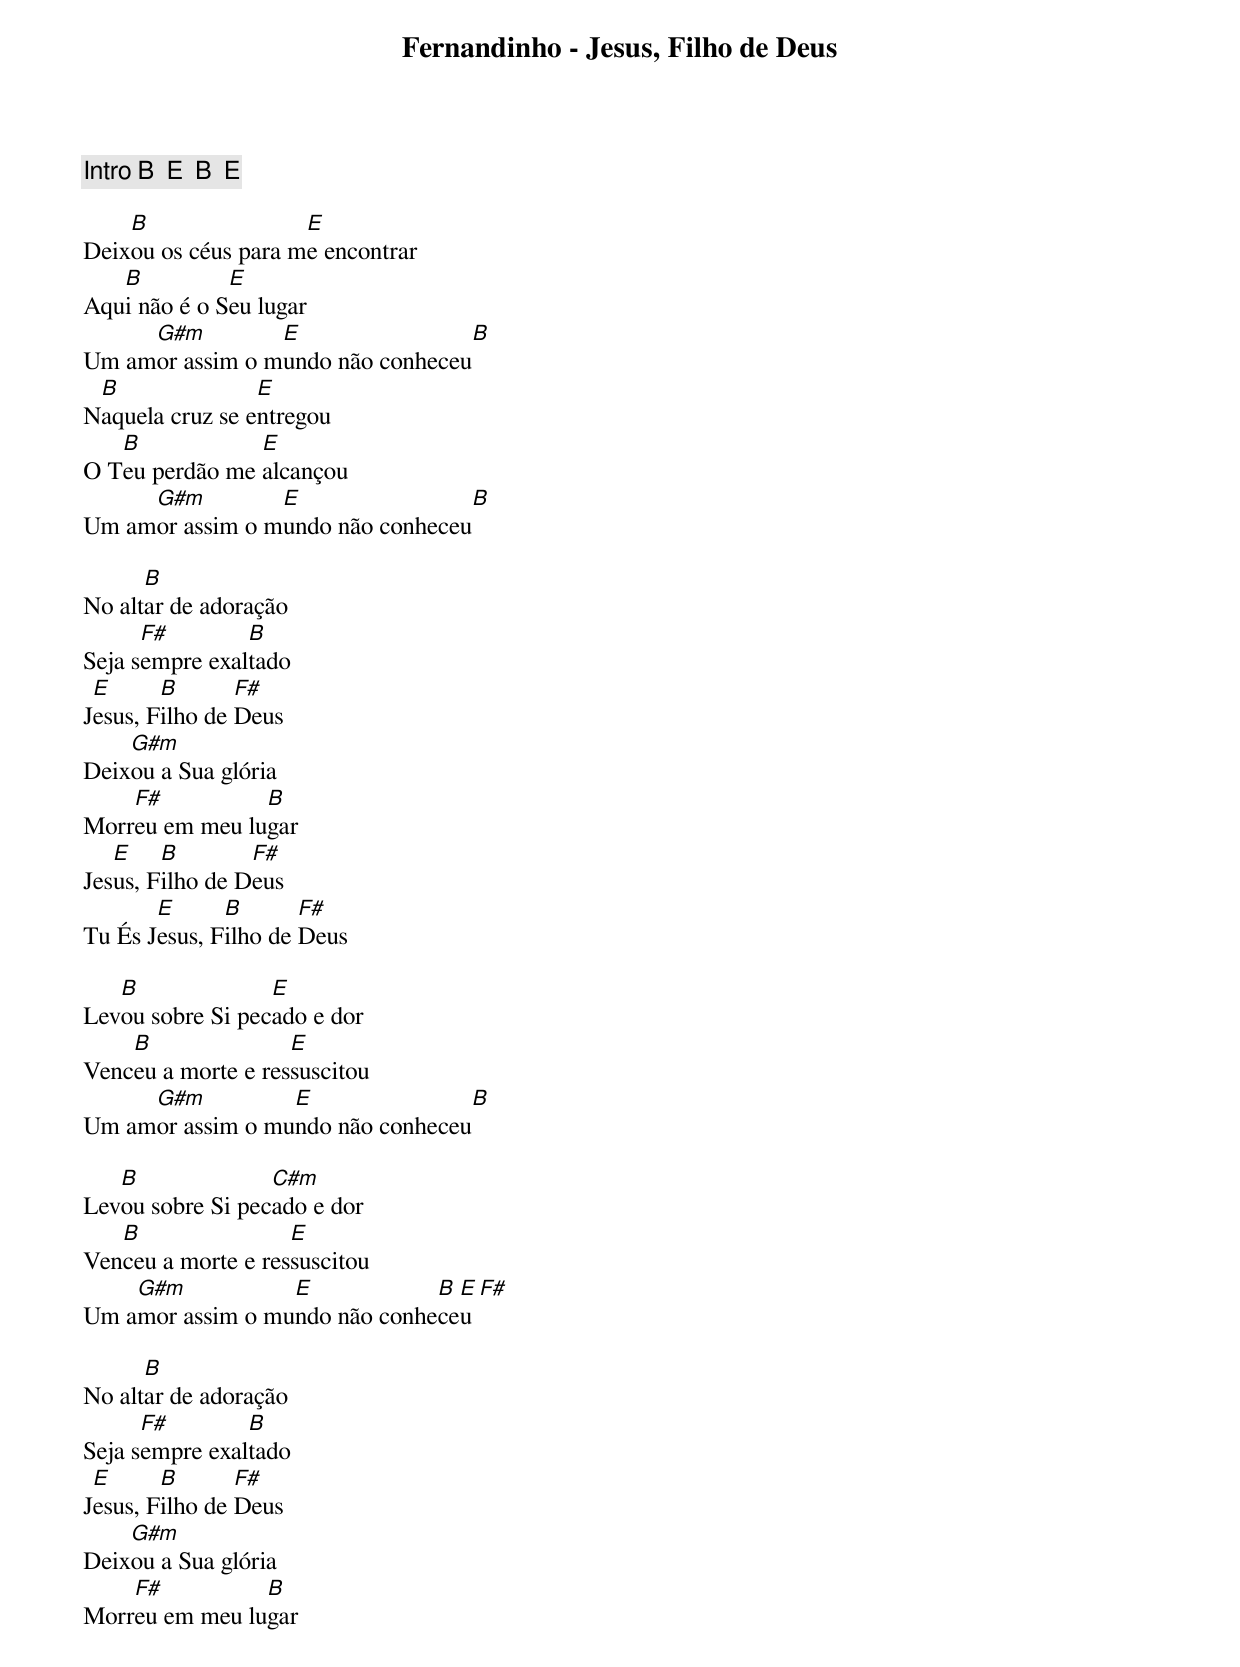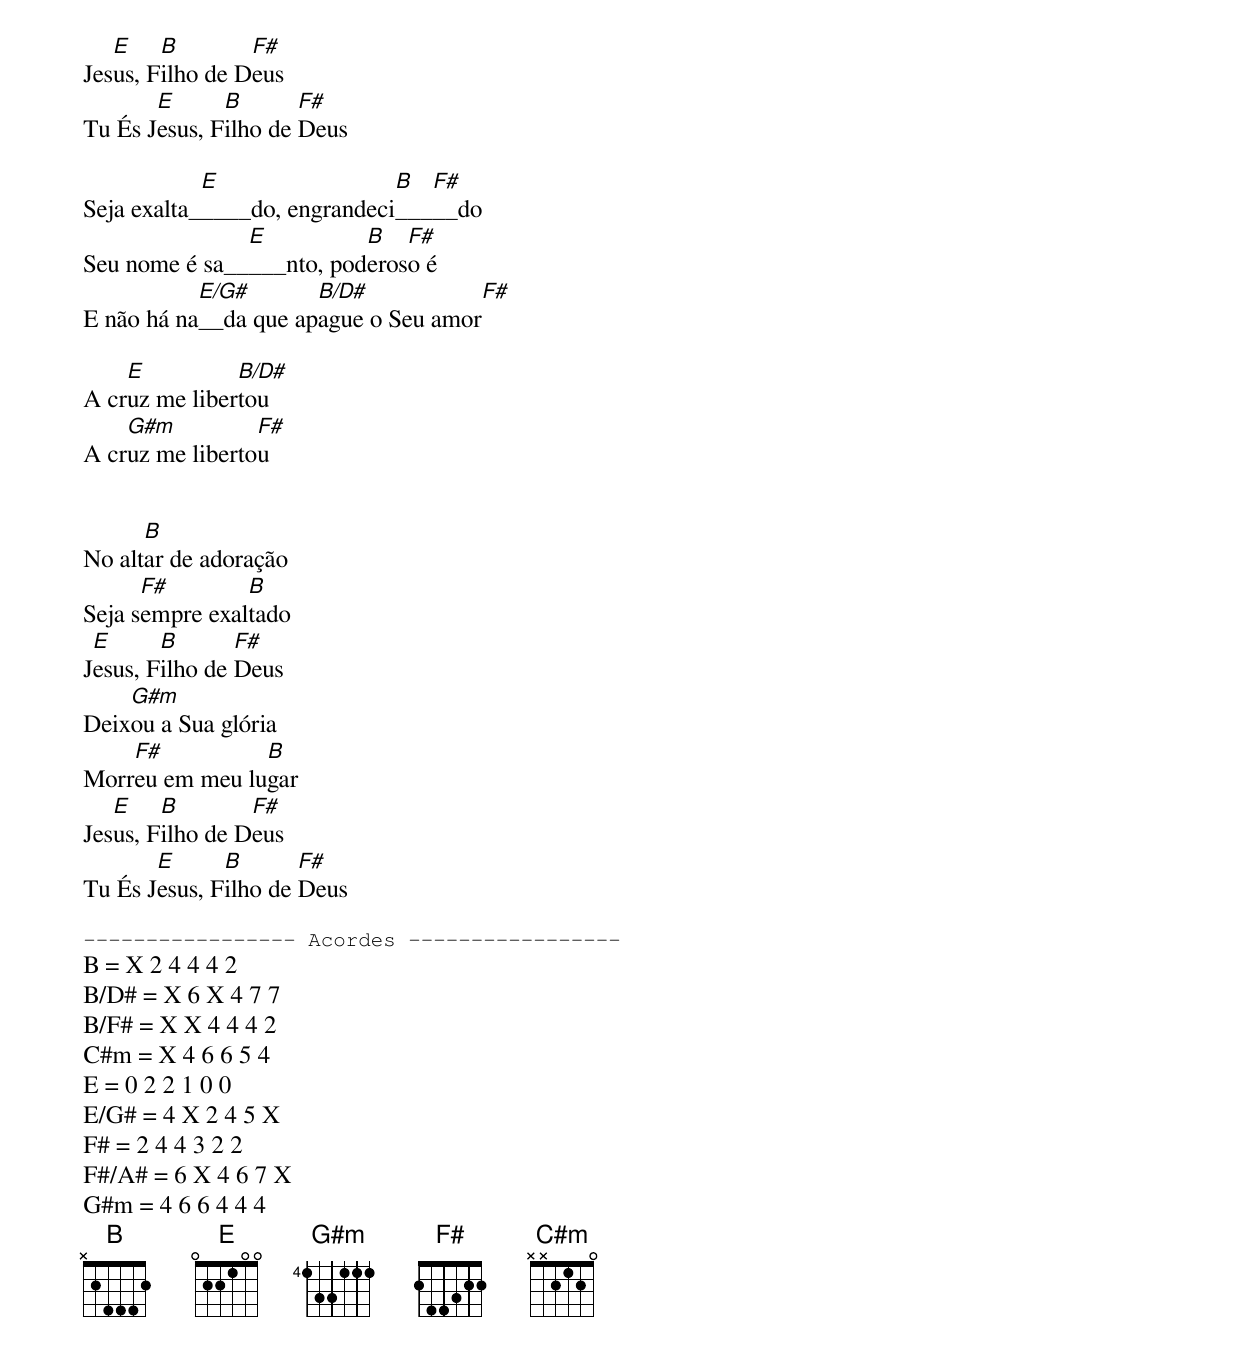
Fernandinho - Jesus, Filho de Deus

[Intro] B  E  B  E

    B                E
Deixou os céus para me encontrar
   B          E
Aqui não é o Seu lugar
     G#m         E                B
Um amor assim o mundo não conheceu
 B               E
Naquela cruz se entregou
   B            E
O Teu perdão me alcançou
     G#m         E                B
Um amor assim o mundo não conheceu

      B
No altar de adoração
      F#        B
Seja sempre exaltado
 E      B       F#
Jesus, Filho de Deus
    G#m
Deixou a Sua glória
    F#          B
Morreu em meu lugar
   E    B        F#
Jesus, Filho de Deus
       E      B       F#
Tu És Jesus, Filho de Deus

   B              E
Levou sobre Si pecado e dor
    B               E
Venceu a morte e ressuscitou
     G#m          E                B
Um amor assim o mundo não conheceu

   B              C#m
Levou sobre Si pecado e dor
   B                E
Venceu a morte e ressuscitou
    G#m           E            B E F#
Um amor assim o mundo não conheceu

      B
No altar de adoração
      F#        B
Seja sempre exaltado
 E      B       F#
Jesus, Filho de Deus
    G#m
Deixou a Sua glória
    F#          B
Morreu em meu lugar
   E    B        F#
Jesus, Filho de Deus
       E      B       F#
Tu És Jesus, Filho de Deus

            E                 B  F#
Seja exalta_____do, engrandeci_____do
               E          B   F#
Seu nome é sa_____nto, poderoso é
           E/G#       B/D#            F#
E não há na__da que apague o Seu amor

    E          B/D#
A cruz me libertou
    G#m          F#
A cruz me libertou


      B
No altar de adoração
      F#        B
Seja sempre exaltado
 E      B       F#
Jesus, Filho de Deus
    G#m
Deixou a Sua glória
    F#          B
Morreu em meu lugar
   E    B        F#
Jesus, Filho de Deus
       E      B       F#
Tu És Jesus, Filho de Deus

----------------- Acordes -----------------
B = X 2 4 4 4 2
B/D# = X 6 X 4 7 7
B/F# = X X 4 4 4 2
C#m = X 4 6 6 5 4
E = 0 2 2 1 0 0
E/G# = 4 X 2 4 5 X
F# = 2 4 4 3 2 2
F#/A# = 6 X 4 6 7 X
G#m = 4 6 6 4 4 4
